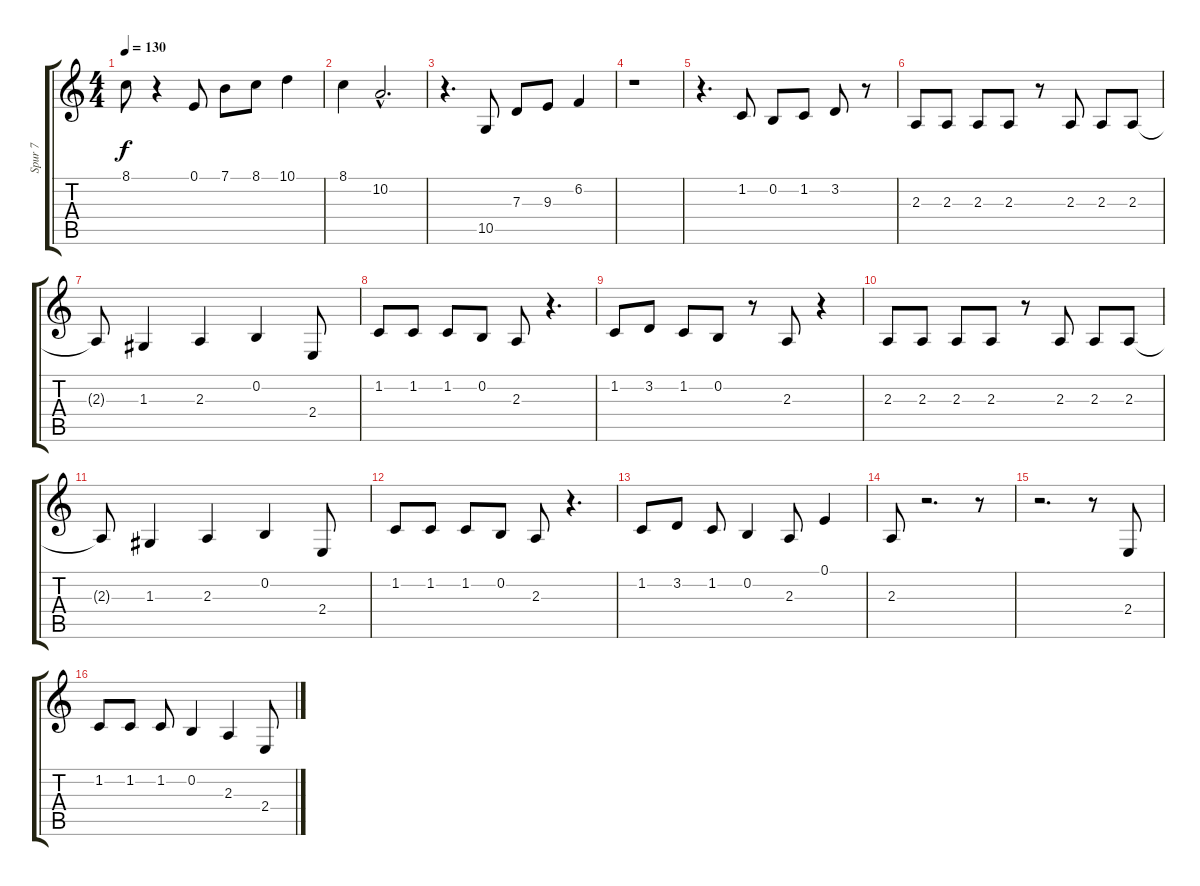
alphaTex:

\track ("Spur 7" "Spur 7") {instrument acousticgrandpiano}
\staff {score tabs}
\tuning (E4 B3 G3 D3 A2 E2) {hide}
\ts (4 4)
\tempo 130
\clef g2
\ks c
8.1{t}.8{dy f} r.4 0.1.8 7.1.8 8.1.8 10.1.4 |
8.1.4 10.2{hac}.2{d} |
r.4{d} 10.5.8 7.3.8 9.3.8 6.2.4 |
r.1 |
r.4{d} 1.2.8 0.2.8 1.2.8 3.2.8 r.8 |
2.3.8 2.3.8 2.3.8 2.3.8 r.8 2.3.8 2.3.8 2.3.8 |
2.3{t}.8 1.3.4 2.3.4 0.2.4 2.4.8 |
1.2.8 1.2.8 1.2.8 0.2.8 2.3.8 r.4{d} |
1.2.8 3.2.8 1.2.8 0.2.8 r.8 2.3.8 r.4 |
2.3.8 2.3.8 2.3.8 2.3.8 r.8 2.3.8 2.3.8 2.3.8 |
2.3{t}.8 1.3.4 2.3.4 0.2.4 2.4.8 |
1.2.8 1.2.8 1.2.8 0.2.8 2.3.8 r.4{d} |
1.2.8 3.2.8 1.2.8 0.2.4 2.3.8 0.1.4 |
2.3.8 r.2{d} r.8 |
r.2{d} r.8 2.4.8 |
1.2.8 1.2.8 1.2.8 0.2.4 2.3.4 2.4.8
